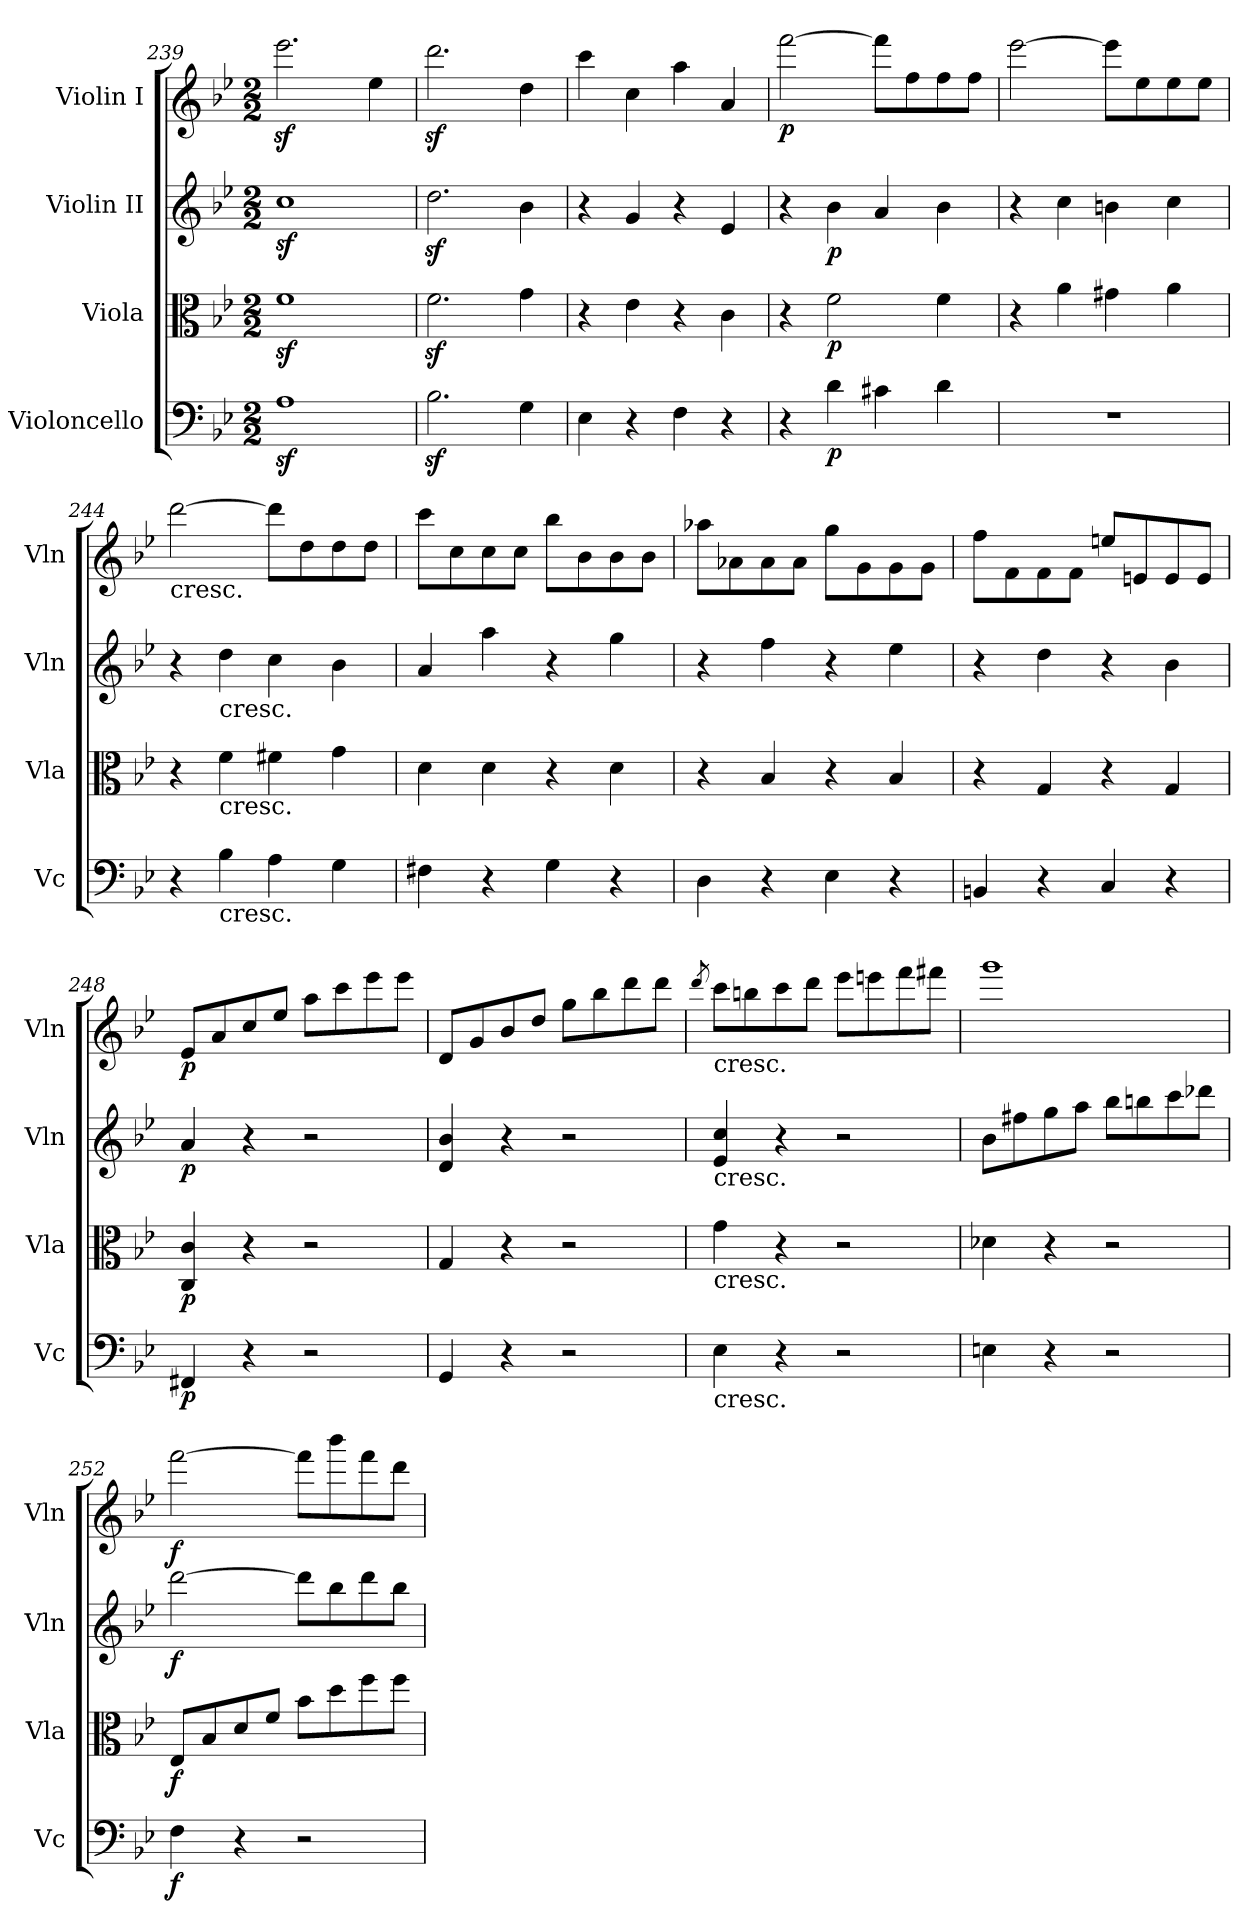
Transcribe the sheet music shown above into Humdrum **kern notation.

**kern	**dynam	**kern	**dynam	**kern	**dynam	**kern	**dynam
*part4	*part4	*part3	*part3	*part2	*part2	*part1	*part1
*staff4	*staff4	*staff3	*staff3	*staff2	*staff2	*staff1	*staff1
*I"Violoncello	*	*I"Viola	*	*I"Violin II	*	*I"Violin I	*
*I'Vc	*	*I'Vla	*	*I'Vln	*	*I'Vln	*
*clefF4	*	*clefC3	*	*clefG2	*	*clefG2	*
*k[b-e-]	*	*k[b-e-]	*	*k[b-e-]	*	*k[b-e-]	*
*B-:	*	*B-:	*	*B-:	*	*B-:	*
*M2/2	*	*M2/2	*	*M2/2	*	*M2/2	*
=239	=239	=239	=239	=239	=239	=239	=239
1Az<	.	1fz<	.	1ccz<	.	2.eee-z<\	.
.	.	.	.	.	.	4ee-\	.
=240	=240	=240	=240	=240	=240	=240	=240
2.B-z<\	.	2.fz<\	.	2.ddz<\	.	2.dddz<\	.
4G\	.	4g\	.	4b-\	.	4dd\	.
=241	=241	=241	=241	=241	=241	=241	=241
4E-\	.	4r	.	4r	.	4ccc\	.
4r	.	4e-\	.	4g/	.	4cc\	.
4F\	.	4r	.	4r	.	4aa\	.
4r	.	4c\	.	4e-/	.	4a/	.
=242	=242	=242	=242	=242	=242	=242	=242
!	!	!	!	!	!	!	!LO:DY:b
4r	.	4r	.	4r	.	[2fff\	p
!	!LO:DY:b	!	!LO:DY:b	!	!LO:DY:b	!	!
4d\	p	2f\	p	4b-\	p	.	.
4c#X\	.	.	.	4a/	.	8fff\L]	.
.	.	.	.	.	.	8ff\	.
4d\	.	4f\	.	4b-\	.	8ff\	.
.	.	.	.	.	.	8ff\J	.
!!LO:LB:g=z
=243	=243	=243	=243	=243	=243	=243	=243
1r	.	4r	.	4r	.	[2eee-\	.
.	.	4a\	.	4cc\	.	.	.
.	.	4g#X\	.	4bn\	.	8eee-\L]	.
.	.	.	.	.	.	8ee-\	.
.	.	4a\	.	4cc\	.	8ee-\	.
.	.	.	.	.	.	8ee-\J	.
=244	=244	=244	=244	=244	=244	=244	=244
!	!	!	!	!	!	!LO:TX:b:t=cresc.	!
4r	.	4r	.	4r	.	[2ddd\	.
!	!	!	!	!LO:TX:b:t=cresc.	!	!	!
!	!	!LO:TX:b:t=cresc.	!	!	!	!	!
!LO:TX:b:t=cresc.	!	!	!	!	!	!	!
4B-\	.	4f\	.	4dd\	.	.	.
4A\	.	4f#X\	.	4cc\	.	8ddd\L]	.
.	.	.	.	.	.	8dd\	.
4G\	.	4g\	.	4b-\	.	8dd\	.
.	.	.	.	.	.	8dd\J	.
=245	=245	=245	=245	=245	=245	=245	=245
4F#X\	.	4d\	.	4a/	.	8ccc\L	.
.	.	.	.	.	.	8cc\	.
4r	.	4d\	.	4aa\	.	8cc\	.
.	.	.	.	.	.	8cc\J	.
4G\	.	4r	.	4r	.	8bb-\L	.
.	.	.	.	.	.	8b-\	.
4r	.	4d\	.	4gg\	.	8b-\	.
.	.	.	.	.	.	8b-\J	.
=246	=246	=246	=246	=246	=246	=246	=246
4D\	.	4r	.	4r	.	8aa-X\L	.
.	.	.	.	.	.	8a-X\	.
4r	.	4B-/	.	4ff\	.	8a-\	.
.	.	.	.	.	.	8a-\J	.
4E-\	.	4r	.	4r	.	8gg\L	.
.	.	.	.	.	.	8g\	.
4r	.	4B-/	.	4ee-\	.	8g\	.
.	.	.	.	.	.	8g\J	.
!!LO:PB:g=z
=247	=247	=247	=247	=247	=247	=247	=247
4BBn/	.	4r	.	4r	.	8ff\L	.
.	.	.	.	.	.	8f\	.
4r	.	4G/	.	4dd\	.	8f\	.
.	.	.	.	.	.	8f\J	.
4C/	.	4r	.	4r	.	8een/L	.
.	.	.	.	.	.	8en/	.
4r	.	4G/	.	4b-\	.	8e/	.
.	.	.	.	.	.	8e/J	.
=248	=248	=248	=248	=248	=248	=248	=248
!	!LO:DY:b	!	!LO:DY:b	!	!LO:DY:b	!	!LO:DY:b
4FF#X/	p	4C/ 4c/	p	4a/	p	8e-/L	p
.	.	.	.	.	.	8a/	.
4r	.	4r	.	4r	.	8cc/	.
.	.	.	.	.	.	8ee-/J	.
2r	.	2r	.	2r	.	8aa\L	.
.	.	.	.	.	.	8ccc\	.
.	.	.	.	.	.	8eee-\	.
.	.	.	.	.	.	8eee-\J	.
=249	=249	=249	=249	=249	=249	=249	=249
4GG/	.	4G/	.	4d/ 4b-/	.	8d/L	.
.	.	.	.	.	.	8g/	.
4r	.	4r	.	4r	.	8b-/	.
.	.	.	.	.	.	8dd/J	.
2r	.	2r	.	2r	.	8gg\L	.
.	.	.	.	.	.	8bb-\	.
.	.	.	.	.	.	8ddd\	.
.	.	.	.	.	.	8ddd\J	.
!!LO:PB:g=z
=250	=250	=250	=250	=250	=250	=250	=250
.	.	.	.	.	.	8qddd/	.
!	!	!	!	!	!	!LO:TX:b:t=cresc.	!
!	!	!	!	!LO:TX:b:t=cresc.	!	!	!
!	!	!LO:TX:b:t=cresc.	!	!	!	!	!
!LO:TX:b:t=cresc.	!	!	!	!	!	!	!
4E-\	.	4g\	.	4e-/ 4cc/	.	8ccc\L	.
.	.	.	.	.	.	8bbn\	.
4r	.	4r	.	4r	.	8ccc\	.
.	.	.	.	.	.	8ddd\J	.
2r	.	2r	.	2r	.	8eee-\L	.
.	.	.	.	.	.	8eeen\	.
.	.	.	.	.	.	8fff\	.
.	.	.	.	.	.	8fff#X\J	.
=251	=251	=251	=251	=251	=251	=251	=251
4En\	.	4d-X\	.	8b-\L	.	1ggg	.
.	.	.	.	8ff#X\	.	.	.
4r	.	4r	.	8gg\	.	.	.
.	.	.	.	8aa\J	.	.	.
2r	.	2r	.	8bb-\L	.	.	.
.	.	.	.	8bbn\	.	.	.
.	.	.	.	8ccc\	.	.	.
.	.	.	.	8ddd-X\J	.	.	.
=252	=252	=252	=252	=252	=252	=252	=252
!	!LO:DY:b	!	!LO:DY:b	!	!LO:DY:b	!	!LO:DY:b
4F\	f	8E-/L	f	[2ddd\	f	[2fff\	f
.	.	8B-/	.	.	.	.	.
4r	.	8d/	.	.	.	.	.
.	.	8f/J	.	.	.	.	.
2r	.	8b-\L	.	8ddd\L]	.	8fff\L]	.
.	.	8dd\	.	8bb-\	.	8bbb-\	.
.	.	8ff\	.	8ddd\	.	8fff\	.
.	.	8ff\J	.	8bb-\J	.	8ddd\J	.
=	=	=	=	=	=	=	=
*-	*-	*-	*-	*-	*-	*-	*-
